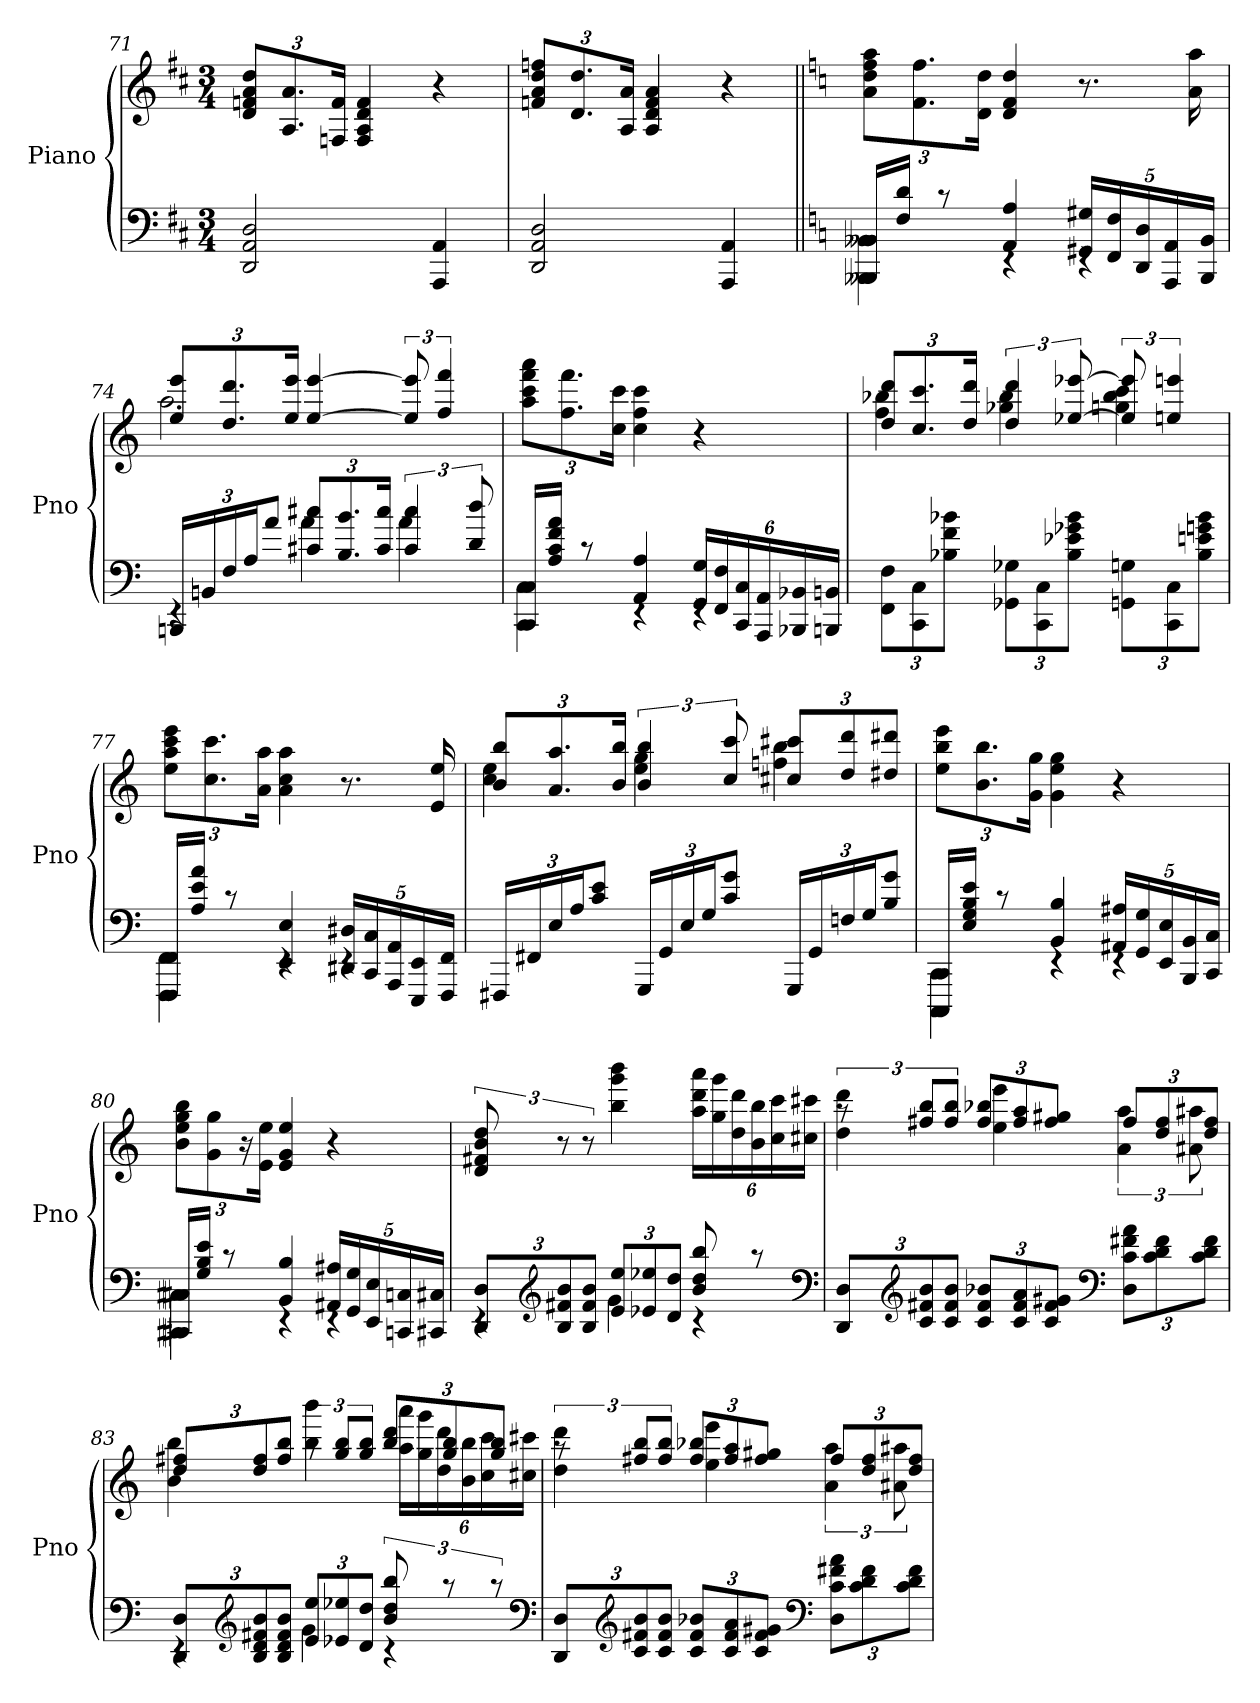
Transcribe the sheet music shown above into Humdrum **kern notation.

**kern	**kern
*part1	*part1
*staff2	*staff1
*I"Piano	*
*I'Pno	*
*clefF4	*clefG2
*k[f#c#]	*k[f#c#]
*b:	*b:
*M3/4	*M3/4
=71	=71
2DD 2AA 2D	12d 12fn 12a 12ddL
.	12.A 12.a
.	24Fn 24fJk
.	4F 4A 4d 4f
4AAA 4AA	4r
=72	=72
2DD 2AA 2D	12fn 12a 12dd 12ffnL
.	12.d 12.dd
.	24A 24aJk
.	4A 4d 4f 4a
4AAA 4AA	4r
=73||	=73||
*k[]	*k[]
*^	*
16BBB-X 16BB-XLL	4BBB-X 4BB-X	12a 12dd 12ff 12aaL
16F 16dJJ	.	.
.	.	12.f 12.ff
8rc	.	.
.	.	24d 24ddJk
4AA 4A	4rEE	4d 4f 4dd
20GG#X 20G#XLL	4rEE	8.r
20FF 20F	.	.
20DD 20D	.	.
20AAA 20AA	.	.
.	.	16a 16aa
20BBB- 20BB-JJ	.	.
=74	=74	=74
*	*	*^
24BBBnLL	4rEE	12ee 12eeeL	2.aa
24BBn	.	.	.
24F	.	12.dd 12.ddd	.
24AJ	.	.	.
12aJ	.	.	.
.	.	24ee 24eeeJk	.
12c#X 12cc#XL	4a	[4ee [4eee	.
12.B 12.b	.	.	.
24c# 24cc#Jk	.	.	.
6c# 6cc#	4a	12ee] 12eee]	.
.	.	6ff 6fff	.
12d 12dd	.	.	.
*	*	*v	*v
=75	=75	=75
16CC 16CLL	4CC 4C	12aa 12ccc 12fff 12aaaL
16A 16c 16f 16aJJ	.	.
.	.	12.ff 12.fff
8rc	.	.
.	.	24cc 24cccJk
4AA 4A	4rEE	4cc 4ff 4ccc
24GG 24GLL	4rEE	4r
24FF 24F	.	.
24CC 24C	.	.
24AAA 24AA	.	.
24BBB-X 24BB-X	.	.
24BBBn 24BBnJJ	.	.
*v	*v	*
=76	=76
*	*^
12FF 12FL	12dd 12dddL	4ff 4bb-X
12CC 12C	12.cc 12.ccc	.
12B-X 12f 12b-XJ	.	.
.	24dd 24dddJk	.
12GG-X 12G-XL	6dd 6ddd	4gg-X 4bb-
12CC 12C	.	.
12B- 12e-X 12g-X 12b-J	[12ee-X [12eee-X	.
12GGn 12GnL	12ee-] 12eee-]	4ggn 4bb- 4ccc
12CC 12C	6een 6eeen	.
12B- 12en 12gn 12b-J	.	.
*	*v	*v
=77	=77
*^	*
16FFF 16FFLL	4FFF 4FF	12ee 12aa 12ccc 12eeeL
16A 16e 16aJJ	.	.
.	.	12.cc 12.ccc
8rc	.	.
.	.	24a 24aaJk
4EE 4E	4rEE	4a 4cc 4aa
20DD#X 20D#XLL	4rEE	8.r
20CC 20C	.	.
20AAA 20AA	.	.
20EEE 20EE	.	.
.	.	16e 16ee
20FFF 20FFJJ	.	.
*v	*v	*
=78	=78
*	*^
24FFF#XLL	12b 12bbL	4cc 4ee
24FF#X	.	.
24E	12.a 12.aa	.
24AJ	.	.
12c 12eJ	.	.
.	24b 24bbJk	.
24GGGLL	6b 6bb	4ee 4gg
24GG	.	.
24E	.	.
24GJ	.	.
12c 12gJ	12cc 12ccc	.
24GGGLL	12cc#X 12ccc#XL	4ffn 4bb
24GG	.	.
24Fn	12dd 12ddd	.
24GJ	.	.
12B 12gJ	12dd#X 12ddd#XJ	.
*	*v	*v
=79	=79
*^	*
16CCC 16CCLL	4CCC 4CC	12ee 12bb 12eeeL
16E 16G 16B 16eJJ	.	.
.	.	12.b 12.bb
8rc	.	.
.	.	24g 24ggJk
4BB 4B	4rEE	4g 4ee 4gg
20AA#X 20A#XLL	4rEE	4r
20GG 20G	.	.
20EE 20E	.	.
20BBB 20BB	.	.
20CC 20CJJ	.	.
=80	=80	=80
16CC#X 16C#XLL	4CC#X 4C#X	12b 12ee 12gg 12bbL
16G 16B 16eJJ	.	.
.	.	12g 12gg
8rc	.	.
.	.	24r
.	.	24e 24eeJk
4BB 4B	4rEE	4e 4g 4ee
20AA#X 20A#XLL	4rEE	4r
20GG 20G	.	.
20EE 20E	.	.
20CCn 20Cn	.	.
20CC#X 20C#XJJ	.	.
=81	=81	=81
12DD 12DL	4rEE	12d 12f#X 12b 12dd
*clefG2	*	*
12B 12f#X 12b	.	12r
12B 12f# 12bJ	.	12r
12e 12eeL	4g	4bb 4ggg 4bbb
12e-X 12ee-X	.	.
12d 12ddJ	.	.
8b 8dd 8bb	4rc	24aa 24ddd 24aaaLL
.	.	24gg 24ggg
.	.	24dd 24ddd
8raa	.	24b 24bb
.	.	24cc 24ccc
.	.	24cc#X 24ccc#XJJ
*v	*v	*
*clefF4	*
=82	=82
*	*^
12DD 12DL	12raa	4dd 4ddd
*clefG2	*	*
12c 12f#X 12b	12ff#X 12bbL	.
12c 12f# 12bJ	12ff# 12bbJ	.
12c 12f# 12b-XL	12ff# 12bb-XL	4ee 4eee
12c 12f# 12a	12ff# 12aa	.
12c 12f# 12g#XJ	12ff# 12gg#XJ	.
*clefF4	*	*
12D 12c 12f#X 12aL	12ff#L	6a 6aa
12c 12d 12f#	12dd 12ff#	.
12c 12d 12f#J	12dd 12ff#J	12a#X 12aa#X
=83	=83	=83
*^	*	*
12DD 12DL	4rEE	12dd 12ff#XL	4b 4bb
*clefG2	*	*	*
12B 12d 12f#X 12b	.	12dd 12ff#	.
12B 12d 12f# 12bJ	.	12ff# 12bbJ	.
12e 12eeL	4g	12raa	4bb 4bbb
12e-X 12ee-X	.	12gg 12bbL	.
12d 12ddJ	.	12gg 12bbJ	.
12b 12dd 12bb	4rc	12bb 12dddL	24aa 24aaaLL
.	.	.	24gg 24ggg
12raa	.	12gg 12bb	24dd 24ddd
.	.	.	24b 24bb
12raa	.	12gg 12bbJ	24cc 24ccc
.	.	.	24cc#X 24ccc#XJJ
*v	*v	*	*
*clefF4	*	*
=84	=84	=84
12DD 12DL	12raa	4dd 4ddd
*clefG2	*	*
12c 12f#X 12b	12ff#X 12bbL	.
12c 12f# 12bJ	12ff# 12bbJ	.
12c 12f# 12b-XL	12ff# 12bb-XL	4ee 4eee
12c 12f# 12a	12ff# 12aa	.
12c 12f# 12g#XJ	12ff# 12gg#XJ	.
*clefF4	*	*
12D 12c 12f#X 12aL	12ff#L	6a 6aa
12c 12d 12f#	12dd 12ff#	.
12c 12d 12f#J	12dd 12ff#J	12a#X 12aa#X
*	*v	*v
=	=
*-	*-
